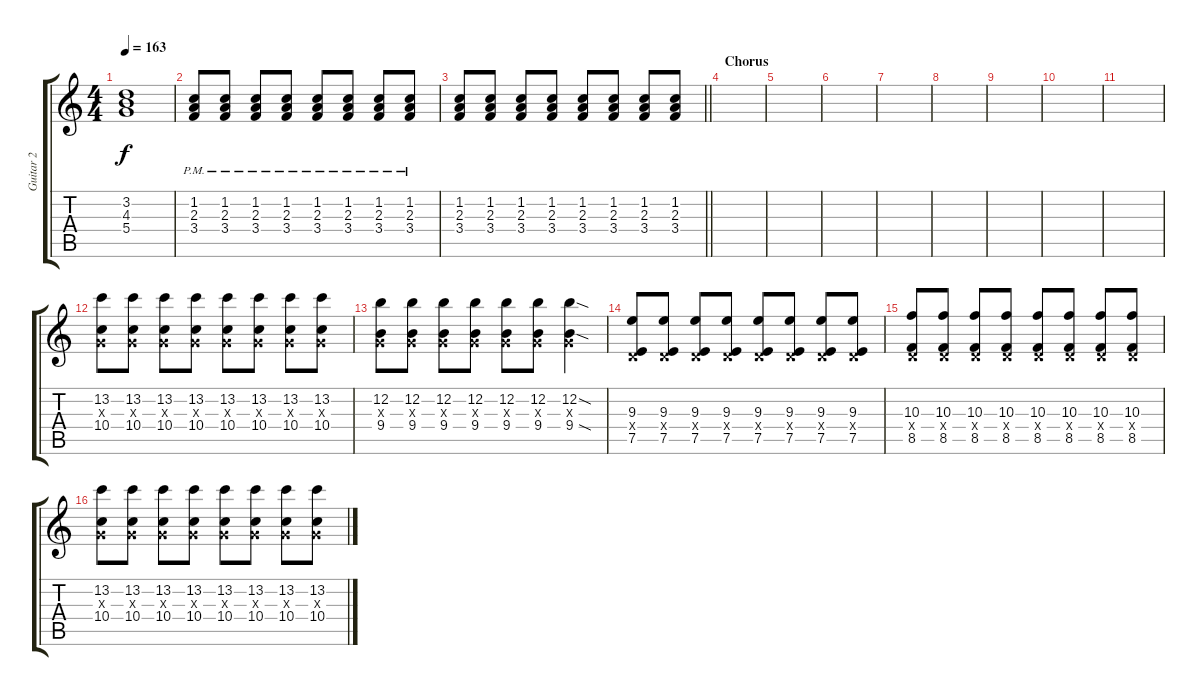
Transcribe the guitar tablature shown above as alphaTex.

\track ("Guitar 2" "Guitar 2") {instrument distortionguitar}
\staff {score tabs}
\tuning (E4 B3 G3 D3 A2 D2) {hide}
\ts (4 4)
\tempo 163
\clef g2
\ks c
(3.2{t} 4.3{t} 5.4{t}).1{dy f} |
(1.2{pm} 2.3{pm} 3.4{pm}).8 (1.2{pm} 2.3{pm} 3.4{pm}).8 (1.2{pm} 2.3{pm} 3.4{pm}).8 (1.2{pm} 2.3{pm} 3.4{pm}).8 (1.2{pm} 2.3{pm} 3.4{pm}).8 (1.2{pm} 2.3{pm} 3.4{pm}).8 (1.2{pm} 2.3{pm} 3.4{pm}).8 (1.2{pm} 2.3{pm} 3.4{pm}).8 |
\barLineRight lightlight
(1.2 2.3 3.4).8 (1.2 2.3 3.4).8 (1.2 2.3 3.4).8 (1.2 2.3 3.4).8 (1.2 2.3 3.4).8 (1.2 2.3 3.4).8 (1.2 2.3 3.4).8 (1.2 2.3 3.4).8 |
\section ("" "Chorus")
|
|
|
|
|
|
|
|
(13.2 0.3{x} 10.4).8{volume 13 instrument distortionguitar} (13.2 0.3{x} 10.4).8 (13.2 0.3{x} 10.4).8 (13.2 0.3{x} 10.4).8 (13.2 0.3{x} 10.4).8 (13.2 0.3{x} 10.4).8 (13.2 0.3{x} 10.4).8 (13.2 0.3{x} 10.4).8 |
(12.2 0.3{x} 9.4).8 (12.2 0.3{x} 9.4).8 (12.2 0.3{x} 9.4).8 (12.2 0.3{x} 9.4).8 (12.2 0.3{x} 9.4).8 (12.2 0.3{x} 9.4).8 (12.2{sod} 0.3{x} 9.4{sod}).4 |
(9.3 0.4{x} 7.5).8 (9.3 0.4{x} 7.5).8 (9.3 0.4{x} 7.5).8 (9.3 0.4{x} 7.5).8 (9.3 0.4{x} 7.5).8 (9.3 0.4{x} 7.5).8 (9.3 0.4{x} 7.5).8 (9.3 0.4{x} 7.5).8 |
(10.3 0.4{x} 8.5).8 (10.3 0.4{x} 8.5).8 (10.3 0.4{x} 8.5).8 (10.3 0.4{x} 8.5).8 (10.3 0.4{x} 8.5).8 (10.3 0.4{x} 8.5).8 (10.3 0.4{x} 8.5).8 (10.3 0.4{x} 8.5).8 |
(13.2 0.3{x} 10.4).8 (13.2 0.3{x} 10.4).8 (13.2 0.3{x} 10.4).8 (13.2 0.3{x} 10.4).8 (13.2 0.3{x} 10.4).8 (13.2 0.3{x} 10.4).8 (13.2 0.3{x} 10.4).8 (13.2 0.3{x} 10.4).8
